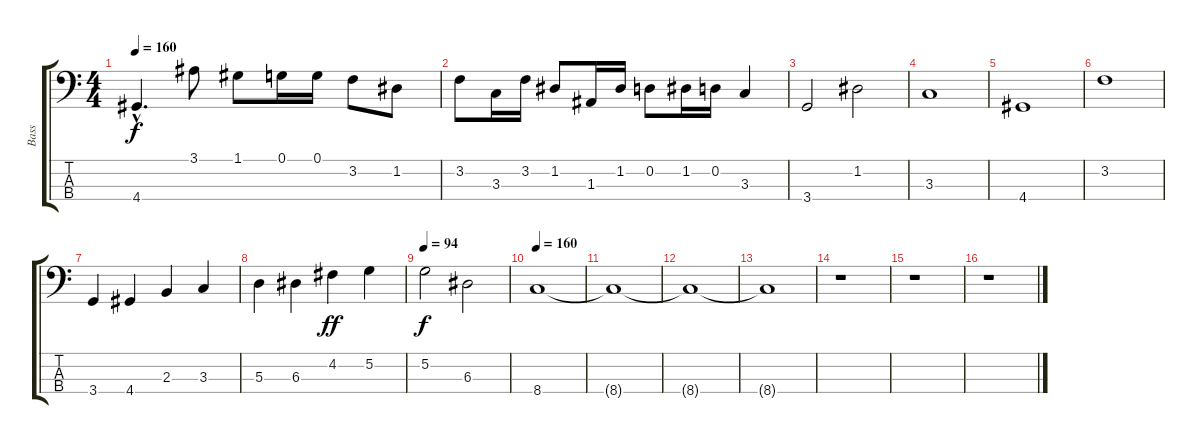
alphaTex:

\track ("Bass" "Bass") {instrument electricbassfinger}
\staff {score tabs}
\tuning (G2 D2 A1 E1) {hide}
\ts (4 4)
\tempo 160
\clef f4
\ks c
4.4{hac}.4{d dy f} 3.1.8 1.1.8 0.1.16 0.1.16 3.2.8 1.2.8 |
3.2.8 3.3.16 3.2.16 1.2.8 1.3.16 1.2.16 0.2.8 1.2.16 0.2.16 3.3.4 |
3.4.2 1.2.2 |
3.3.1 |
4.4.1 |
3.2.1 |
3.4.4 4.4.4 2.3.4 3.3.4 |
5.3.4 6.3.4 4.2.4{dy ff} 5.2.4 |
\tempo 94
5.2.2{dy f} 6.3.2 |
\tempo 160
8.4.1 |
8.4{t}.1 |
8.4{t}.1 |
8.4{t}.1 |
r.1 |
r.1 |
r.1
